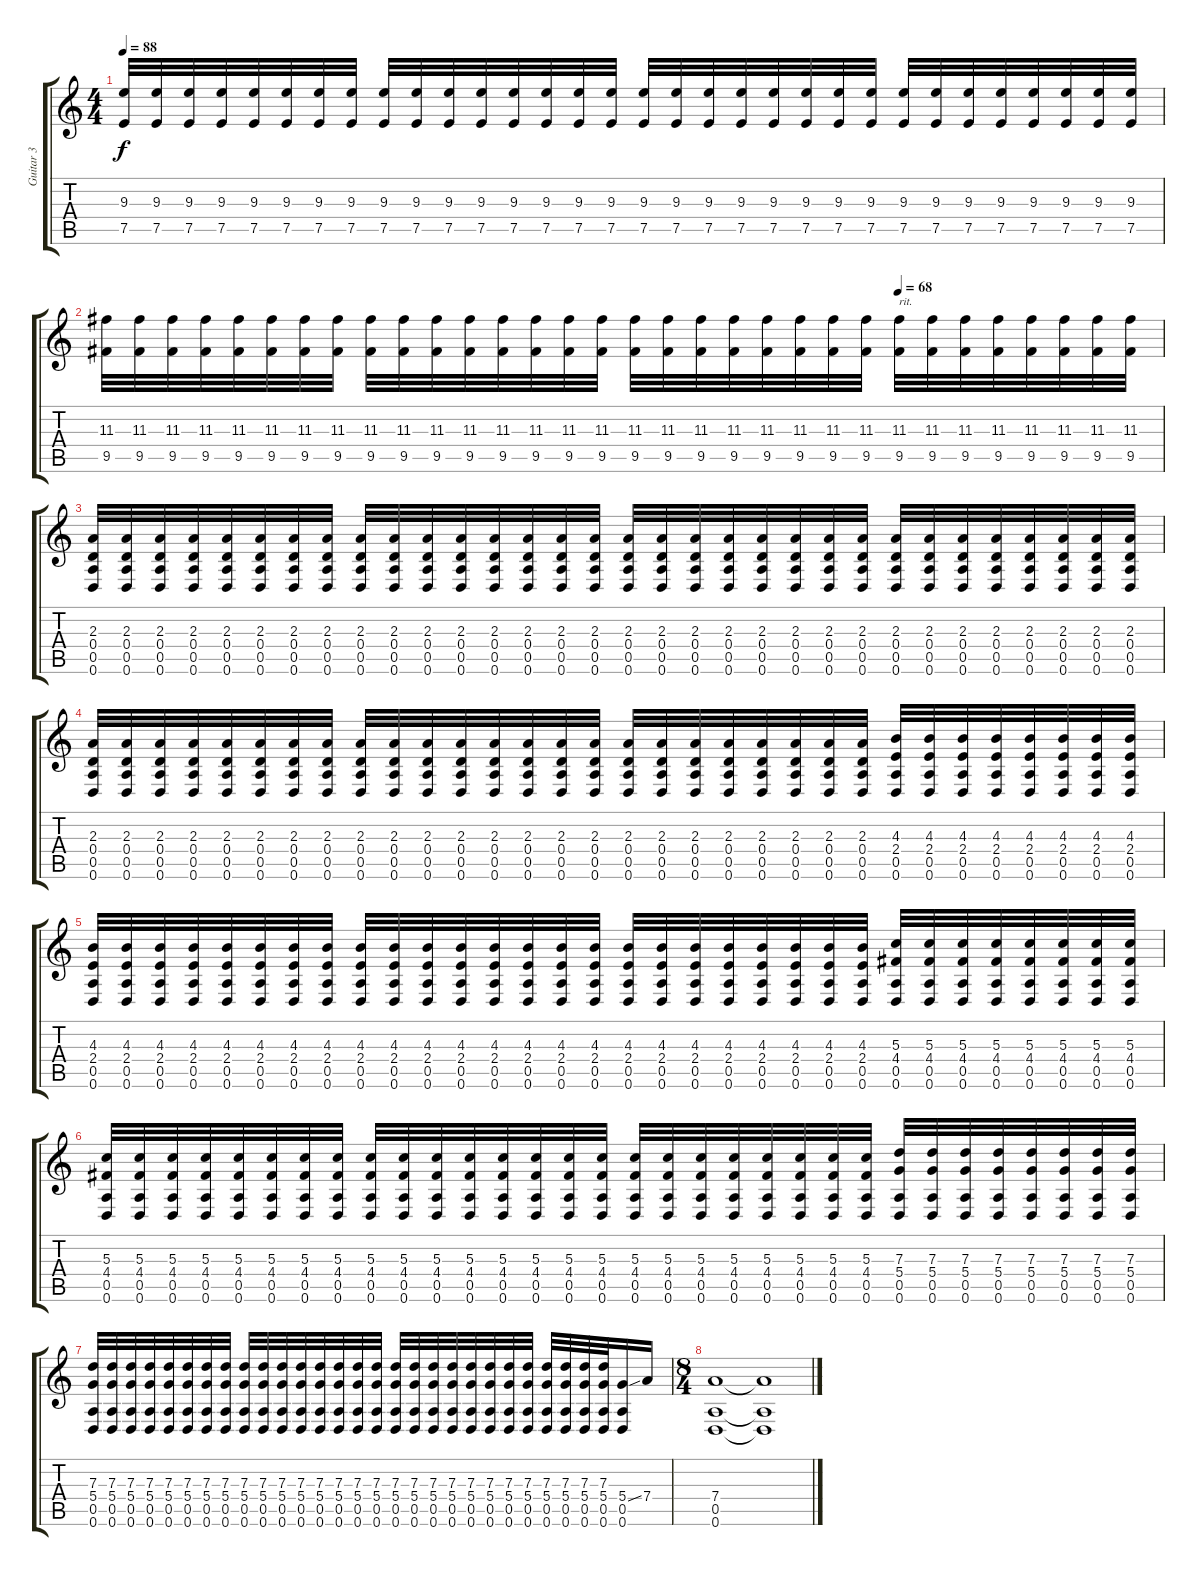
\track ("Guitar 3" "Guitar 3") {instrument overdrivenguitar}
\staff {score tabs}
\tuning (E4 B3 G3 D3 A2 D2) {hide}
\ts (4 4)
\tempo 88
\clef g2
\ks c
(9.3 7.5).32{dy f} (9.3 7.5).32 (9.3 7.5).32 (9.3 7.5).32 (9.3 7.5).32 (9.3 7.5).32 (9.3 7.5).32 (9.3 7.5).32 (9.3 7.5).32 (9.3 7.5).32 (9.3 7.5).32 (9.3 7.5).32 (9.3 7.5).32 (9.3 7.5).32 (9.3 7.5).32 (9.3 7.5).32 (9.3 7.5).32 (9.3 7.5).32 (9.3 7.5).32 (9.3 7.5).32 (9.3 7.5).32 (9.3 7.5).32 (9.3 7.5).32 (9.3 7.5).32 (9.3 7.5).32 (9.3 7.5).32 (9.3 7.5).32 (9.3 7.5).32 (9.3 7.5).32 (9.3 7.5).32 (9.3 7.5).32 (9.3 7.5).32 |
\tempo (68 0.75)
(11.3 9.5).32 (11.3 9.5).32 (11.3 9.5).32 (11.3 9.5).32 (11.3 9.5).32 (11.3 9.5).32 (11.3 9.5).32 (11.3 9.5).32 (11.3 9.5).32 (11.3 9.5).32 (11.3 9.5).32 (11.3 9.5).32 (11.3 9.5).32 (11.3 9.5).32 (11.3 9.5).32 (11.3 9.5).32 (11.3 9.5).32 (11.3 9.5).32 (11.3 9.5).32 (11.3 9.5).32 (11.3 9.5).32 (11.3 9.5).32 (11.3 9.5).32 (11.3 9.5).32 (11.3 9.5).32{txt "rit."} (11.3 9.5).32 (11.3 9.5).32 (11.3 9.5).32 (11.3 9.5).32 (11.3 9.5).32 (11.3 9.5).32 (11.3 9.5).32 |
(2.3 0.4 0.5 0.6).32 (2.3 0.4 0.5 0.6).32 (2.3 0.4 0.5 0.6).32 (2.3 0.4 0.5 0.6).32 (2.3 0.4 0.5 0.6).32 (2.3 0.4 0.5 0.6).32 (2.3 0.4 0.5 0.6).32 (2.3 0.4 0.5 0.6).32 (2.3 0.4 0.5 0.6).32 (2.3 0.4 0.5 0.6).32 (2.3 0.4 0.5 0.6).32 (2.3 0.4 0.5 0.6).32 (2.3 0.4 0.5 0.6).32 (2.3 0.4 0.5 0.6).32 (2.3 0.4 0.5 0.6).32 (2.3 0.4 0.5 0.6).32 (2.3 0.4 0.5 0.6).32 (2.3 0.4 0.5 0.6).32 (2.3 0.4 0.5 0.6).32 (2.3 0.4 0.5 0.6).32 (2.3 0.4 0.5 0.6).32 (2.3 0.4 0.5 0.6).32 (2.3 0.4 0.5 0.6).32 (2.3 0.4 0.5 0.6).32 (2.3 0.4 0.5 0.6).32 (2.3 0.4 0.5 0.6).32 (2.3 0.4 0.5 0.6).32 (2.3 0.4 0.5 0.6).32 (2.3 0.4 0.5 0.6).32 (2.3 0.4 0.5 0.6).32 (2.3 0.4 0.5 0.6).32 (2.3 0.4 0.5 0.6).32 |
(2.3 0.4 0.5 0.6).32 (2.3 0.4 0.5 0.6).32 (2.3 0.4 0.5 0.6).32 (2.3 0.4 0.5 0.6).32 (2.3 0.4 0.5 0.6).32 (2.3 0.4 0.5 0.6).32 (2.3 0.4 0.5 0.6).32 (2.3 0.4 0.5 0.6).32 (2.3 0.4 0.5 0.6).32 (2.3 0.4 0.5 0.6).32 (2.3 0.4 0.5 0.6).32 (2.3 0.4 0.5 0.6).32 (2.3 0.4 0.5 0.6).32 (2.3 0.4 0.5 0.6).32 (2.3 0.4 0.5 0.6).32 (2.3 0.4 0.5 0.6).32 (2.3 0.4 0.5 0.6).32 (2.3 0.4 0.5 0.6).32 (2.3 0.4 0.5 0.6).32 (2.3 0.4 0.5 0.6).32 (2.3 0.4 0.5 0.6).32 (2.3 0.4 0.5 0.6).32 (2.3 0.4 0.5 0.6).32 (2.3 0.4 0.5 0.6).32 (4.3 2.4 0.5 0.6).32 (4.3 2.4 0.5 0.6).32 (4.3 2.4 0.5 0.6).32 (4.3 2.4 0.5 0.6).32 (4.3 2.4 0.5 0.6).32 (4.3 2.4 0.5 0.6).32 (4.3 2.4 0.5 0.6).32 (4.3 2.4 0.5 0.6).32 |
(4.3 2.4 0.5 0.6).32 (4.3 2.4 0.5 0.6).32 (4.3 2.4 0.5 0.6).32 (4.3 2.4 0.5 0.6).32 (4.3 2.4 0.5 0.6).32 (4.3 2.4 0.5 0.6).32 (4.3 2.4 0.5 0.6).32 (4.3 2.4 0.5 0.6).32 (4.3 2.4 0.5 0.6).32 (4.3 2.4 0.5 0.6).32 (4.3 2.4 0.5 0.6).32 (4.3 2.4 0.5 0.6).32 (4.3 2.4 0.5 0.6).32 (4.3 2.4 0.5 0.6).32 (4.3 2.4 0.5 0.6).32 (4.3 2.4 0.5 0.6).32 (4.3 2.4 0.5 0.6).32 (4.3 2.4 0.5 0.6).32 (4.3 2.4 0.5 0.6).32 (4.3 2.4 0.5 0.6).32 (4.3 2.4 0.5 0.6).32 (4.3 2.4 0.5 0.6).32 (4.3 2.4 0.5 0.6).32 (4.3 2.4 0.5 0.6).32 (5.3 4.4 0.5 0.6).32 (5.3 4.4 0.5 0.6).32 (5.3 4.4 0.5 0.6).32 (5.3 4.4 0.5 0.6).32 (5.3 4.4 0.5 0.6).32 (5.3 4.4 0.5 0.6).32 (5.3 4.4 0.5 0.6).32 (5.3 4.4 0.5 0.6).32 |
(5.3 4.4 0.5 0.6).32 (5.3 4.4 0.5 0.6).32 (5.3 4.4 0.5 0.6).32 (5.3 4.4 0.5 0.6).32 (5.3 4.4 0.5 0.6).32 (5.3 4.4 0.5 0.6).32 (5.3 4.4 0.5 0.6).32 (5.3 4.4 0.5 0.6).32 (5.3 4.4 0.5 0.6).32 (5.3 4.4 0.5 0.6).32 (5.3 4.4 0.5 0.6).32 (5.3 4.4 0.5 0.6).32 (5.3 4.4 0.5 0.6).32 (5.3 4.4 0.5 0.6).32 (5.3 4.4 0.5 0.6).32 (5.3 4.4 0.5 0.6).32 (5.3 4.4 0.5 0.6).32 (5.3 4.4 0.5 0.6).32 (5.3 4.4 0.5 0.6).32 (5.3 4.4 0.5 0.6).32 (5.3 4.4 0.5 0.6).32 (5.3 4.4 0.5 0.6).32 (5.3 4.4 0.5 0.6).32 (5.3 4.4 0.5 0.6).32 (7.3 5.4 0.5 0.6).32 (7.3 5.4 0.5 0.6).32 (7.3 5.4 0.5 0.6).32 (7.3 5.4 0.5 0.6).32 (7.3 5.4 0.5 0.6).32 (7.3 5.4 0.5 0.6).32 (7.3 5.4 0.5 0.6).32 (7.3 5.4 0.5 0.6).32 |
(7.3 5.4 0.5 0.6).32 (7.3 5.4 0.5 0.6).32 (7.3 5.4 0.5 0.6).32 (7.3 5.4 0.5 0.6).32 (7.3 5.4 0.5 0.6).32 (7.3 5.4 0.5 0.6).32 (7.3 5.4 0.5 0.6).32 (7.3 5.4 0.5 0.6).32 (7.3 5.4 0.5 0.6).32 (7.3 5.4 0.5 0.6).32 (7.3 5.4 0.5 0.6).32 (7.3 5.4 0.5 0.6).32 (7.3 5.4 0.5 0.6).32 (7.3 5.4 0.5 0.6).32 (7.3 5.4 0.5 0.6).32 (7.3 5.4 0.5 0.6).32 (7.3 5.4 0.5 0.6).32 (7.3 5.4 0.5 0.6).32 (7.3 5.4 0.5 0.6).32 (7.3 5.4 0.5 0.6).32 (7.3 5.4 0.5 0.6).32 (7.3 5.4 0.5 0.6).32 (7.3 5.4 0.5 0.6).32 (7.3 5.4 0.5 0.6).32 (7.3 5.4 0.5 0.6).32 (7.3 5.4 0.5 0.6).32 (7.3 5.4 0.5 0.6).32 (7.3 5.4 0.5 0.6).32 (5.4{ss} 0.5 0.6).16 7.4.16 |
\ts (8 4)
(7.4 0.5 0.6).1 (7.4{t} 0.5{t} 0.6{t}).1
